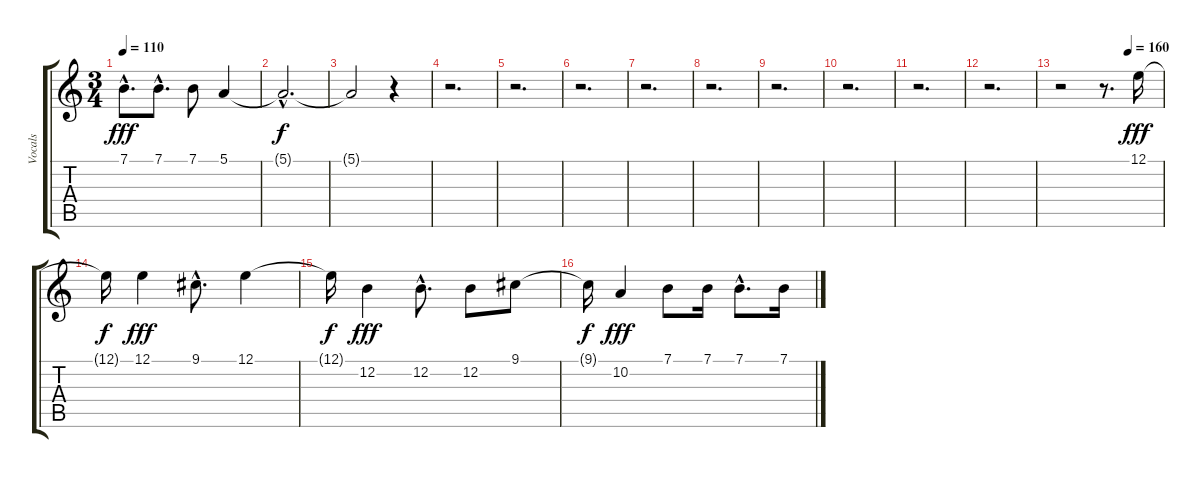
\track ("Vocals" "Vocals") {instrument voiceoohs}
\staff {score tabs}
\tuning (E4 B3 G3 D3 A2 E2) {hide}
\ts (3 4)
\tempo 110
\clef g2
\ks c
7.1{hac}.8{d dy fff} 7.1{hac}.8{d} 7.1.8 5.1.4 |
5.1{hac t}.2{d dy f} |
5.1{t}.2 r.4 |
r.2{d} |
r.2{d} |
r.2{d} |
r.2{d} |
r.2{d} |
r.2{d} |
r.2{d} |
r.2{d} |
r.2{d} |
\tempo (160 0.6666666666666666)
r.2 r.8{d} 12.1.16{dy fff} |
12.1{t}.16{dy f} 12.1.4{dy fff} 9.1{hac}.8{d} 12.1.4 |
12.1{t}.16{dy f} 12.2.4{dy fff} 12.2{hac}.8{d} 12.2.8 9.1.8 |
9.1{t}.16{dy f} 10.2.4{dy fff} 7.1.8 7.1.16 7.1{hac}.8{d} 7.1.16
